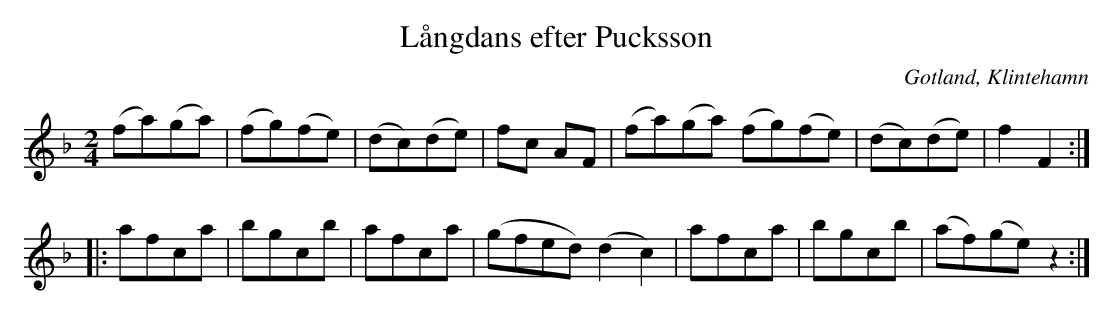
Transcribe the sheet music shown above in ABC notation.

X:1
T:Långdans efter Pucksson
O:Gotland, Klintehamn
M:2/4
L:1/8
K:F
(fa)(ga)|(fg)(fe)|(dc)(de)|fc AF|(fa)(ga) (fg)(fe)|(dc)(de)|f2 F2:|
|:afca|bgcb|afca|(gfed) (d2c2)|afca|bgcb|(af)(ge)2 z2:|
